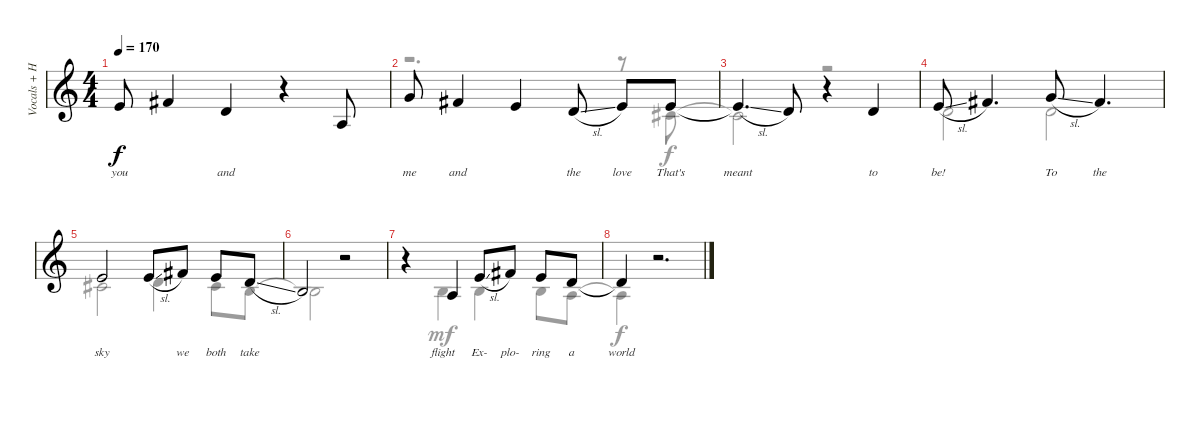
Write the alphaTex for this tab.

\track ("Vocals + Harmonies" "Vocals + H") {instrument shanai}
\staff {score}
\tuning (E4 B3 G3 D3 A2 E2) {hide}
\voice
\ts (4 4)
\tempo 170
\clef g2
\ks c
5.2.8{lyrics (0 "you") lyrics (1 "") lyrics (2 "") lyrics (3 "") lyrics (4 "") dy f} 7.2.4{lyrics (0 "") lyrics (1 "") lyrics (2 "") lyrics (3 "") lyrics (4 "")} 3.2.4{lyrics (0 "and") lyrics (1 "") lyrics (2 "") lyrics (3 "") lyrics (4 "")} r.4 2.3.8{lyrics (0 "") lyrics (1 "") lyrics (2 "") lyrics (3 "") lyrics (4 "")} |
3.1.8{lyrics (0 "me") lyrics (1 "") lyrics (2 "") lyrics (3 "") lyrics (4 "")} 7.2.4{lyrics (0 "and") lyrics (1 "") lyrics (2 "") lyrics (3 "") lyrics (4 "")} 5.2.4{lyrics (0 "") lyrics (1 "") lyrics (2 "") lyrics (3 "") lyrics (4 "")} 3.2{sl}.8{lyrics (0 "the") lyrics (1 "") lyrics (2 "") lyrics (3 "") lyrics (4 "")} 5.2.8{lyrics (0 "love") lyrics (1 "") lyrics (2 "") lyrics (3 "") lyrics (4 "")} 5.2.8{lyrics (0 "That's") lyrics (1 "") lyrics (2 "") lyrics (3 "") lyrics (4 "")} |
5.2{sl t}.4{d lyrics (0 "meant") lyrics (1 "") lyrics (2 "") lyrics (3 "") lyrics (4 "")} 3.2.8{lyrics (0 "") lyrics (1 "") lyrics (2 "") lyrics (3 "") lyrics (4 "")} r.4 3.2.4{lyrics (0 "to") lyrics (1 "") lyrics (2 "") lyrics (3 "") lyrics (4 "")} |
5.2{sl}.8{lyrics (0 "be!") lyrics (1 "") lyrics (2 "") lyrics (3 "") lyrics (4 "")} 7.2.4{d lyrics (0 "") lyrics (1 "") lyrics (2 "") lyrics (3 "") lyrics (4 "")} 8.2{sl}.8{lyrics (0 "To") lyrics (1 "") lyrics (2 "") lyrics (3 "") lyrics (4 "")} 7.2.4{d lyrics (0 "the") lyrics (1 "") lyrics (2 "") lyrics (3 "") lyrics (4 "")} |
5.2.2{lyrics (0 "sky") lyrics (1 "") lyrics (2 "") lyrics (3 "") lyrics (4 "")} 5.2{sl}.8{lyrics (0 "") lyrics (1 "") lyrics (2 "") lyrics (3 "") lyrics (4 "")} 7.2.8{lyrics (0 "we") lyrics (1 "") lyrics (2 "") lyrics (3 "") lyrics (4 "")} 5.2.8{lyrics (0 "both") lyrics (1 "") lyrics (2 "") lyrics (3 "") lyrics (4 "")} 7.3{sl}.8{lyrics (0 "take") lyrics (1 "") lyrics (2 "") lyrics (3 "") lyrics (4 "")} |
4.3.2{lyrics (0 "") lyrics (1 "") lyrics (2 "") lyrics (3 "") lyrics (4 "")} r.2 |
r.4 2.3.4{lyrics (0 "flight") lyrics (1 "") lyrics (2 "") lyrics (3 "") lyrics (4 "")} 5.2{sl}.8{lyrics (0 "Ex-") lyrics (1 "") lyrics (2 "") lyrics (3 "") lyrics (4 "")} 7.2.8{lyrics (0 "plo-") lyrics (1 "") lyrics (2 "") lyrics (3 "") lyrics (4 "")} 5.2.8{lyrics (0 "ring") lyrics (1 "") lyrics (2 "") lyrics (3 "") lyrics (4 "")} 3.2.8{lyrics (0 "a") lyrics (1 "") lyrics (2 "") lyrics (3 "") lyrics (4 "")} |
3.2{t}.4{lyrics (0 "world") lyrics (1 "") lyrics (2 "") lyrics (3 "") lyrics (4 "")} r.2{d} |
|
|
|
|
|
|
|
\voice
\clef g2
\ottava regular
\simile none
\ks c
|
r.2{d} r.8 6.3.8 |
6.3{t}.2 r.2 |
7.3.2 7.3.2 |
6.3.2 7.3.4 6.3.8 4.3.8 |
4.3{t}.2{dy f} r.2 |
r.4 4.3.4{dy mf} 4.3.4 4.3.8 2.3.8 |
2.3{t}.4{dy f} |
|
|
|
|
|
|
|
